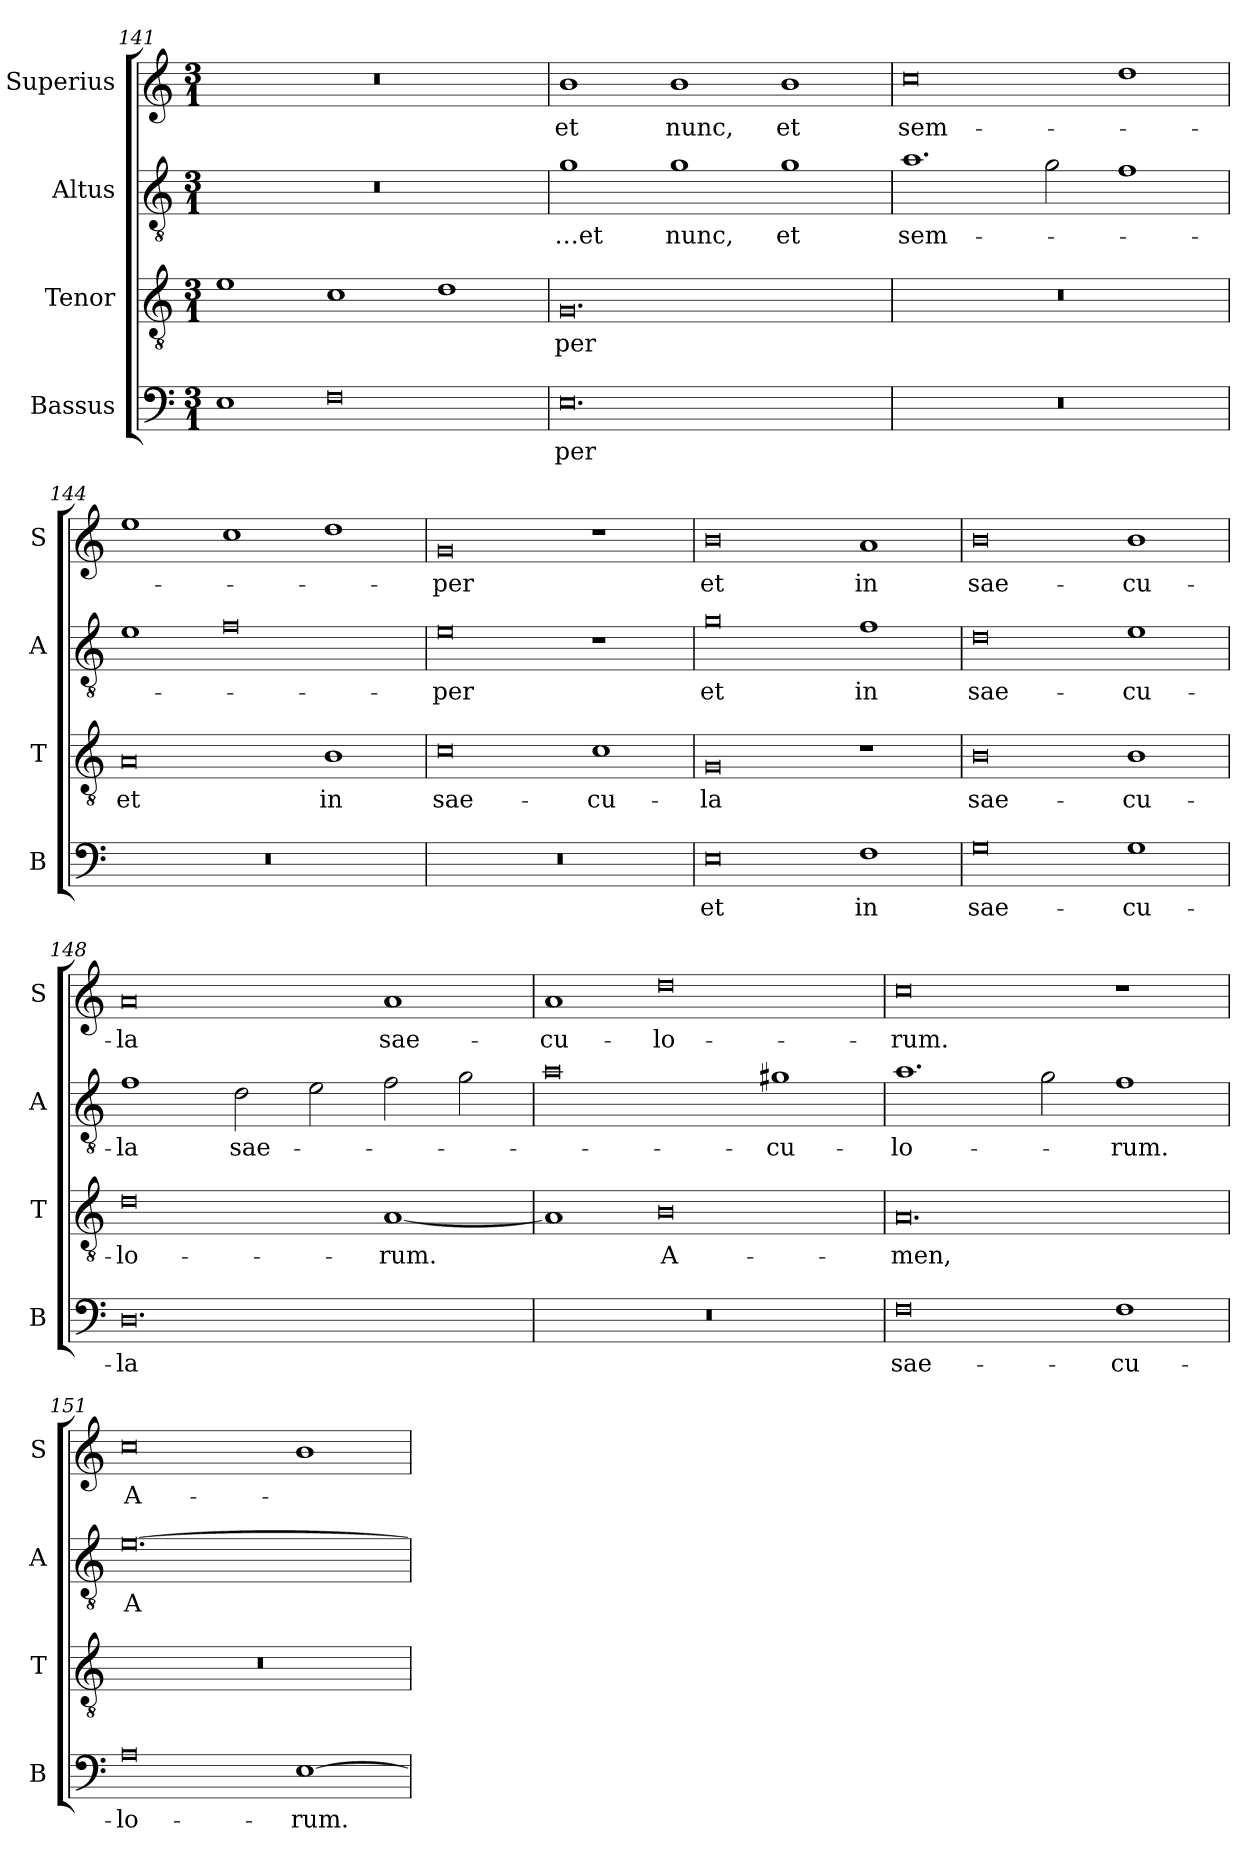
**kern	**text	**kern	**text	**kern	**text	**kern	**text
*part4	*part4	*part3	*part3	*part2	*part2	*part1	*part1
*staff4	*staff4	*staff3	*staff3	*staff2	*staff2	*staff1	*staff1
*I"Bassus	*	*I"Tenor	*	*I"Altus	*	*I"Superius	*
*I'B	*	*I'T	*	*I'A	*	*I'S	*
*clefF4	*	*clefGv2	*	*clefGv2	*	*clefG2	*
*k[]	*	*k[]	*	*k[]	*	*k[]	*
*C:	*	*C:	*	*C:	*	*C:	*
*M3/1	*	*M3/1	*	*M3/1	*	*M3/1	*
=141	=141	=141	=141	=141	=141	=141	=141
1E	.	1e	.	1%3r	.	1%3r	.
0F	.	1c	.	.	.	.	.
.	.	1d	.	.	.	.	.
=142	=142	=142	=142	=142	=142	=142	=142
0.E	-per	0.G	-per	1g	…et	1b	et
.	.	.	.	1g	nunc,	1b	nunc,
.	.	.	.	1g	et	1b	et
=143	=143	=143	=143	=143	=143	=143	=143
1%3r	.	1%3r	.	1.a	sem-	0cc	sem-
.	.	.	.	2g	.	.	.
.	.	.	.	1f	.	1dd	.
=144	=144	=144	=144	=144	=144	=144	=144
1%3r	.	0A	et	1e	.	1ee	.
.	.	.	.	0f	.	1cc	.
.	.	1B	in	.	.	1dd	.
=145	=145	=145	=145	=145	=145	=145	=145
1%3r	.	0c	sae-	0e	-per	0g	-per
.	.	1c	-cu-	1r	.	1r	.
=146	=146	=146	=146	=146	=146	=146	=146
0E	et	0G	-la	0g	et	0b	et
1F	in	1r	.	1f	in	1a	in
=147	=147	=147	=147	=147	=147	=147	=147
0G	sae-	0B	sae-	0d	sae-	0b	sae-
1G	-cu-	1B	-cu-	1e	-cu-	1b	-cu-
=148	=148	=148	=148	=148	=148	=148	=148
0.D	-la	0d	-lo-	1f	-la	0a	-la
.	.	.	.	2d	sae-	.	.
.	.	.	.	2e	.	.	.
.	.	[1A	-rum.	2f	.	1a	sae-
.	.	.	.	2g	.	.	.
=149	=149	=149	=149	=149	=149	=149	=149
1%3r	.	1A]	.	0a	.	1a	-cu-
.	.	0B	A-	.	.	0dd	-lo-
.	.	.	.	1g#X	-cu-	.	.
=150	=150	=150	=150	=150	=150	=150	=150
0F	sae-	0.A	-men,	1.a	-lo-	0cc	-rum.
.	.	.	.	2g	.	.	.
1F	-cu-	.	.	1f	-rum.	1r	.
=151	=151	=151	=151	=151	=151	=151	=151
0A	-lo-	1%3r	.	[0.e	A-	0cc	A-
[1E	-rum.	.	.	.	.	1b	.
=	=	=	=	=	=	=	=
*-	*-	*-	*-	*-	*-	*-	*-
